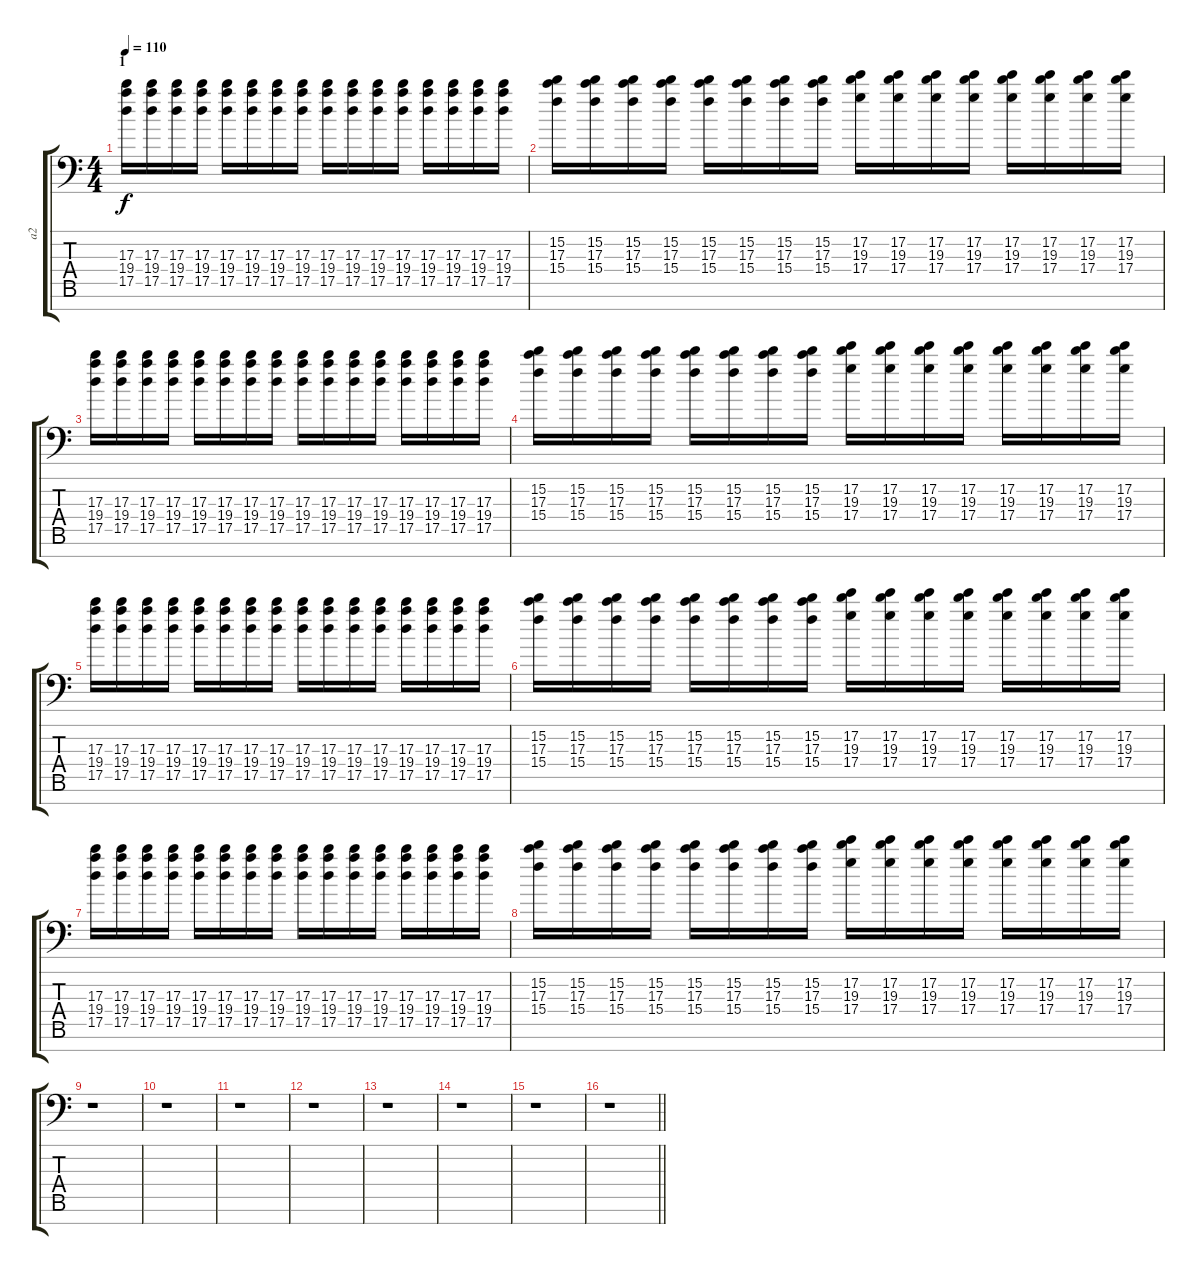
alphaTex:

\track ("a2" "a2") {instrument electricguitarmuted}
\staff {score tabs}
\tuning (E4 B3 G3 D3 A2 E2 A1) {hide}
\ts (4 4)
\section ("" "1")
\tempo 110
\clef f4
\ks c
(17.3 19.4 17.5).16{dy f} (17.3 19.4 17.5).16 (17.3 19.4 17.5).16 (17.3 19.4 17.5).16 (17.3 19.4 17.5).16 (17.3 19.4 17.5).16 (17.3 19.4 17.5).16 (17.3 19.4 17.5).16 (17.3 19.4 17.5).16 (17.3 19.4 17.5).16 (17.3 19.4 17.5).16 (17.3 19.4 17.5).16 (17.3 19.4 17.5).16 (17.3 19.4 17.5).16 (17.3 19.4 17.5).16 (17.3 19.4 17.5).16 |
(15.2 17.3 15.4).16 (15.2 17.3 15.4).16 (15.2 17.3 15.4).16 (15.2 17.3 15.4).16 (15.2 17.3 15.4).16 (15.2 17.3 15.4).16 (15.2 17.3 15.4).16 (15.2 17.3 15.4).16 (17.2 19.3 17.4).16 (17.2 19.3 17.4).16 (17.2 19.3 17.4).16 (17.2 19.3 17.4).16 (17.2 19.3 17.4).16 (17.2 19.3 17.4).16 (17.2 19.3 17.4).16 (17.2 19.3 17.4).16 |
(17.3 19.4 17.5).16 (17.3 19.4 17.5).16 (17.3 19.4 17.5).16 (17.3 19.4 17.5).16 (17.3 19.4 17.5).16 (17.3 19.4 17.5).16 (17.3 19.4 17.5).16 (17.3 19.4 17.5).16 (17.3 19.4 17.5).16 (17.3 19.4 17.5).16 (17.3 19.4 17.5).16 (17.3 19.4 17.5).16 (17.3 19.4 17.5).16 (17.3 19.4 17.5).16 (17.3 19.4 17.5).16 (17.3 19.4 17.5).16 |
(15.2 17.3 15.4).16 (15.2 17.3 15.4).16 (15.2 17.3 15.4).16 (15.2 17.3 15.4).16 (15.2 17.3 15.4).16 (15.2 17.3 15.4).16 (15.2 17.3 15.4).16 (15.2 17.3 15.4).16 (17.2 19.3 17.4).16 (17.2 19.3 17.4).16 (17.2 19.3 17.4).16 (17.2 19.3 17.4).16 (17.2 19.3 17.4).16 (17.2 19.3 17.4).16 (17.2 19.3 17.4).16 (17.2 19.3 17.4).16 |
(17.3 19.4 17.5).16 (17.3 19.4 17.5).16 (17.3 19.4 17.5).16 (17.3 19.4 17.5).16 (17.3 19.4 17.5).16 (17.3 19.4 17.5).16 (17.3 19.4 17.5).16 (17.3 19.4 17.5).16 (17.3 19.4 17.5).16 (17.3 19.4 17.5).16 (17.3 19.4 17.5).16 (17.3 19.4 17.5).16 (17.3 19.4 17.5).16 (17.3 19.4 17.5).16 (17.3 19.4 17.5).16 (17.3 19.4 17.5).16 |
(15.2 17.3 15.4).16 (15.2 17.3 15.4).16 (15.2 17.3 15.4).16 (15.2 17.3 15.4).16 (15.2 17.3 15.4).16 (15.2 17.3 15.4).16 (15.2 17.3 15.4).16 (15.2 17.3 15.4).16 (17.2 19.3 17.4).16 (17.2 19.3 17.4).16 (17.2 19.3 17.4).16 (17.2 19.3 17.4).16 (17.2 19.3 17.4).16 (17.2 19.3 17.4).16 (17.2 19.3 17.4).16 (17.2 19.3 17.4).16 |
(17.3 19.4 17.5).16 (17.3 19.4 17.5).16 (17.3 19.4 17.5).16 (17.3 19.4 17.5).16 (17.3 19.4 17.5).16 (17.3 19.4 17.5).16 (17.3 19.4 17.5).16 (17.3 19.4 17.5).16 (17.3 19.4 17.5).16 (17.3 19.4 17.5).16 (17.3 19.4 17.5).16 (17.3 19.4 17.5).16 (17.3 19.4 17.5).16 (17.3 19.4 17.5).16 (17.3 19.4 17.5).16 (17.3 19.4 17.5).16 |
(15.2 17.3 15.4).16 (15.2 17.3 15.4).16 (15.2 17.3 15.4).16 (15.2 17.3 15.4).16 (15.2 17.3 15.4).16 (15.2 17.3 15.4).16 (15.2 17.3 15.4).16 (15.2 17.3 15.4).16 (17.2 19.3 17.4).16 (17.2 19.3 17.4).16 (17.2 19.3 17.4).16 (17.2 19.3 17.4).16 (17.2 19.3 17.4).16 (17.2 19.3 17.4).16 (17.2 19.3 17.4).16 (17.2 19.3 17.4).16 |
r.1 |
r.1 |
r.1 |
r.1 |
r.1 |
r.1 |
r.1 |
\barLineRight lightlight
r.1
